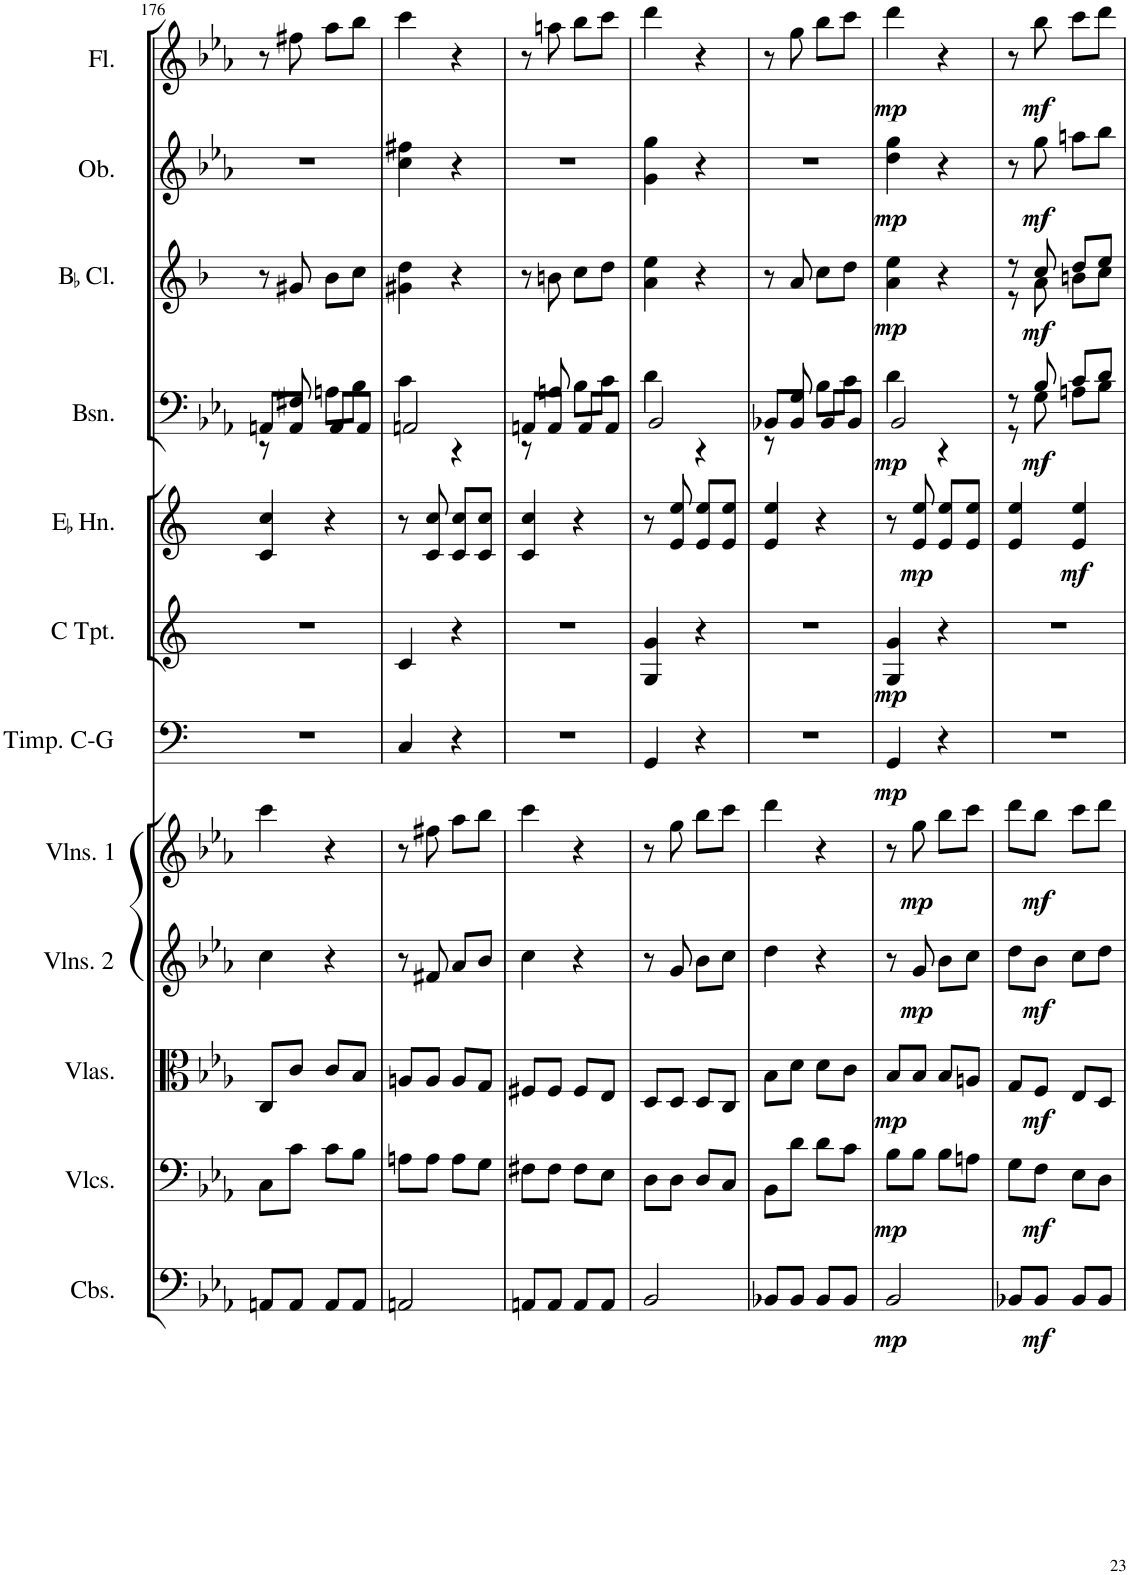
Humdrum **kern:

**kern	**dynam	**kern	**dynam	**kern	**dynam	**kern	**dynam	**kern	**dynam	**kern	**dynam	**kern	**dynam	**kern	**dynam	**kern	**dynam	**kern	**dynam	**kern	**dynam	**kern	**dynam
*part12	*part12	*part11	*part11	*part10	*part10	*part9	*part9	*part8	*part8	*part7	*part7	*part6	*part6	*part5	*part5	*part4	*part4	*part3	*part3	*part2	*part2	*part1	*part1
*staff12	*staff12	*staff11	*staff11	*staff10	*staff10	*staff9	*staff9	*staff8	*staff8	*staff7	*staff7	*staff6	*staff6	*staff5	*staff5	*staff4	*staff4	*staff3	*staff3	*staff2	*staff2	*staff1	*staff1
*I"Contrabasses	*	*I"Violoncellos	*	*I"Violas	*	*I"Violins 2	*	*I"Violins 1	*	*I"Timpani  C - G	*	*I"C Trumpet	*	*I"EaccidentalFlat Horn	*	*I"Bassoon	*	*I"BaccidentalFlat Clarinet	*	*I"Oboe	*	*I"Flute	*
*I'Cbs.	*	*I'Vlcs.	*	*I'Vlas.	*	*I'Vlns. 2	*	*I'Vlns. 1	*	*I'Timp. C-G	*	*I'C Tpt.	*	*I'EaccidentalFlat Hn.	*	*I'Bsn.	*	*I'BaccidentalFlat Cl.	*	*I'Ob.	*	*I'Fl.	*
!!LO:PB:g=z
*clefF4	*	*clefF4	*	*clefC3	*	*clefG2	*	*clefG2	*	*clefF4	*	*clefG2	*	*clefG2	*	*clefF4	*	*clefG2	*	*clefG2	*	*clefG2	*
*Trd7c12	*	*	*	*	*	*	*	*	*	*	*	*Trd1c2	*	*Trd5c9	*	*	*	*Trd1c2	*	*	*	*	*
*k[b-e-a-]	*	*k[b-e-a-]	*	*k[b-e-a-]	*	*k[b-e-a-]	*	*k[b-e-a-]	*	*k[]	*	*k[]	*	*k[]	*	*k[b-e-a-]	*	*k[b-]	*	*k[b-e-a-]	*	*k[b-e-a-]	*
*M2/4	*	*M2/4	*	*M2/4	*	*M2/4	*	*M2/4	*	*M2/4	*	*M2/4	*	*M2/4	*	*M2/4	*	*M2/4	*	*M2/4	*	*M2/4	*
=176	=176	=176	=176	=176	=176	=176	=176	=176	=176	=176	=176	=176	=176	=176	=176	=176	=176	=176	=176	=176	=176	=176	=176
*	*	*	*	*	*	*	*	*	*	*	*	*	*	*	*	*^	*	*	*	*	*	*	*
8AAn/L	.	8C\L	.	8C/L	.	4cc\	.	4ccc\	.	2r	.	2r	.	4c/ 4cc/	.	8AAn/L	8r	.	8r	.	2r	.	8r	.
8AA/J	.	8c\J	.	8c/J	.	.	.	.	.	.	.	.	.	.	.	8AA/J	8F#X/	.	8g#X/	.	.	.	8ff#X\	.
8AA/L	.	8c\L	.	8c/L	.	4r	.	4r	.	.	.	.	.	4r	.	8AA/L	8An\L	.	8b-\L	.	.	.	8aa-\L	.
8AA/J	.	8B-\J	.	8B-/J	.	.	.	.	.	.	.	.	.	.	.	8AA/J	8B-\J	.	8cc\J	.	.	.	8bb-\J	.
=177	=177	=177	=177	=177	=177	=177	=177	=177	=177	=177	=177	=177	=177	=177	=177	=177	=177	=177	=177	=177	=177	=177	=177	=177
2AAn/	.	8An\L	.	8An/L	.	8r	.	8r	.	4C/	.	4c/	.	8r	.	2AAn/	4c\	.	4g#X\ 4dd\	.	4cc\ 4ff#X\	.	4ccc\	.
.	.	8A\J	.	8A/J	.	8f#X/	.	8ff#X\	.	.	.	.	.	8c/ 8cc/	.	.	.	.	.	.	.	.	.	.
.	.	8A\L	.	8A/L	.	8a-/L	.	8aa-\L	.	4r	.	4r	.	8c/ 8cc/L	.	.	4r	.	4r	.	4r	.	4r	.
.	.	8G\J	.	8G/J	.	8b-/J	.	8bb-\J	.	.	.	.	.	8c/ 8cc/J	.	.	.	.	.	.	.	.	.	.
=178	=178	=178	=178	=178	=178	=178	=178	=178	=178	=178	=178	=178	=178	=178	=178	=178	=178	=178	=178	=178	=178	=178	=178	=178
8AAn/L	.	8F#X\L	.	8F#X/L	.	4cc\	.	4ccc\	.	2r	.	2r	.	4c/ 4cc/	.	8AAn/L	8r	.	8r	.	2r	.	8r	.
8AA/J	.	8F#\J	.	8F#/J	.	.	.	.	.	.	.	.	.	.	.	8AA/J	8An/	.	8bn\	.	.	.	8aan\	.
8AA/L	.	8F#\L	.	8F#/L	.	4r	.	4r	.	.	.	.	.	4r	.	8AA/L	8B-\L	.	8cc\L	.	.	.	8bb-\L	.
8AA/J	.	8E-\J	.	8E-/J	.	.	.	.	.	.	.	.	.	.	.	8AA/J	8c\J	.	8dd\J	.	.	.	8ccc\J	.
=179	=179	=179	=179	=179	=179	=179	=179	=179	=179	=179	=179	=179	=179	=179	=179	=179	=179	=179	=179	=179	=179	=179	=179	=179
2BB-/	.	8D\L	.	8D/L	.	8r	.	8r	.	4GG/	.	4G/ 4g/	.	8r	.	2BB-/	4d\	.	4a\ 4ee\	.	4g\ 4gg\	.	4ddd\	.
.	.	8D\J	.	8D/J	.	8g/	.	8gg\	.	.	.	.	.	8e/ 8ee/	.	.	.	.	.	.	.	.	.	.
.	.	8D/L	.	8D/L	.	8b-\L	.	8bb-\L	.	4r	.	4r	.	8e/ 8ee/L	.	.	4r	.	4r	.	4r	.	4r	.
.	.	8C/J	.	8C/J	.	8cc\J	.	8ccc\J	.	.	.	.	.	8e/ 8ee/J	.	.	.	.	.	.	.	.	.	.
=180	=180	=180	=180	=180	=180	=180	=180	=180	=180	=180	=180	=180	=180	=180	=180	=180	=180	=180	=180	=180	=180	=180	=180	=180
8BB-X/L	.	8BB-\L	.	8B-\L	.	4dd\	.	4ddd\	.	2r	.	2r	.	4e/ 4ee/	.	8BB-X/L	8r	.	8r	.	2r	.	8r	.
8BB-/J	.	8d\J	.	8d\J	.	.	.	.	.	.	.	.	.	.	.	8BB-/J	8G/	.	8a/	.	.	.	8gg\	.
8BB-/L	.	8d\L	.	8d\L	.	4r	.	4r	.	.	.	.	.	4r	.	8BB-/L	8B-\L	.	8cc\L	.	.	.	8bb-\L	.
8BB-/J	.	8c\J	.	8c\J	.	.	.	.	.	.	.	.	.	.	.	8BB-/J	8c\J	.	8dd\J	.	.	.	8ccc\J	.
=181	=181	=181	=181	=181	=181	=181	=181	=181	=181	=181	=181	=181	=181	=181	=181	=181	=181	=181	=181	=181	=181	=181	=181	=181
!	!LO:DY:b	!	!LO:DY:b	!	!LO:DY:b	!	!	!	!	!	!LO:DY:b	!	!LO:DY:b	!	!	!	!	!LO:DY:b	!	!LO:DY:b	!	!LO:DY:b	!	!LO:DY:b
2BB-/	mp	8B-\L	mp	8B-/L	mp	8r	.	8r	.	4GG/	mp	4G/ 4g/	mp	8r	.	2BB-/	4d\	mp	4a\ 4ee\	mp	4dd\ 4gg\	mp	4ddd\	mp
!	!	!	!	!	!	!	!LO:DY:b	!	!LO:DY:b	!	!	!	!	!	!LO:DY:b	!	!	!	!	!	!	!	!	!
.	.	8B-\J	.	8B-/J	.	8g/	mp	8gg\	mp	.	.	.	.	8e/ 8ee/	mp	.	.	.	.	.	.	.	.	.
.	.	8B-\L	.	8B-/L	.	8b-\L	.	8bb-\L	.	4r	.	4r	.	8e/ 8ee/L	.	.	4r	.	4r	.	4r	.	4r	.
.	.	8An\J	.	8An/J	.	8cc\J	.	8ccc\J	.	.	.	.	.	8e/ 8ee/J	.	.	.	.	.	.	.	.	.	.
=182	=182	=182	=182	=182	=182	=182	=182	=182	=182	=182	=182	=182	=182	=182	=182	=182	=182	=182	=182	=182	=182	=182	=182	=182
*	*	*	*	*	*	*	*	*	*	*	*	*	*	*	*	*	*	*	*^	*	*	*	*	*
8BB-X/L	.	8G\L	.	8G/L	.	8dd\L	.	8ddd\L	.	2r	.	2r	.	4e/ 4ee/	.	8r	8r	.	8r	8r	.	8r	.	8r	.
!	!LO:DY:b	!	!LO:DY:b	!	!LO:DY:b	!	!LO:DY:b	!	!LO:DY:b	!	!	!	!	!	!	!	!	!LO:DY:b	!	!	!LO:DY:b	!	!LO:DY:b	!	!LO:DY:b
8BB-/J	mf	8F\J	mf	8F/J	mf	8b-\J	mf	8bb-\J	mf	.	.	.	.	.	.	8B-/	8G\	mf	8cc/	8a\	mf	8gg\	mf	8bb-\	mf
!	!	!	!	!	!	!	!	!	!	!	!	!	!	!	!LO:DY:b	!	!	!	!	!	!	!	!	!	!
8BB-/L	.	8E-\L	.	8E-/L	.	8cc\L	.	8ccc\L	.	.	.	.	.	4e/ 4ee/	mf	8c/L	8An\L	.	8dd/L	8bn\L	.	8aan\L	.	8ccc\L	.
8BB-/J	.	8D\J	.	8D/J	.	8dd\J	.	8ddd\J	.	.	.	.	.	.	.	8d/J	8B-\J	.	8ee/J	8cc\J	.	8bb-\J	.	8ddd\J	.
*	*	*	*	*	*	*	*	*	*	*	*	*	*	*	*	*v	*v	*	*	*	*	*	*	*	*
*	*	*	*	*	*	*	*	*	*	*	*	*	*	*	*	*	*	*v	*v	*	*	*	*	*
=	=	=	=	=	=	=	=	=	=	=	=	=	=	=	=	=	=	=	=	=	=	=	=
*-	*-	*-	*-	*-	*-	*-	*-	*-	*-	*-	*-	*-	*-	*-	*-	*-	*-	*-	*-	*-	*-	*-	*-
